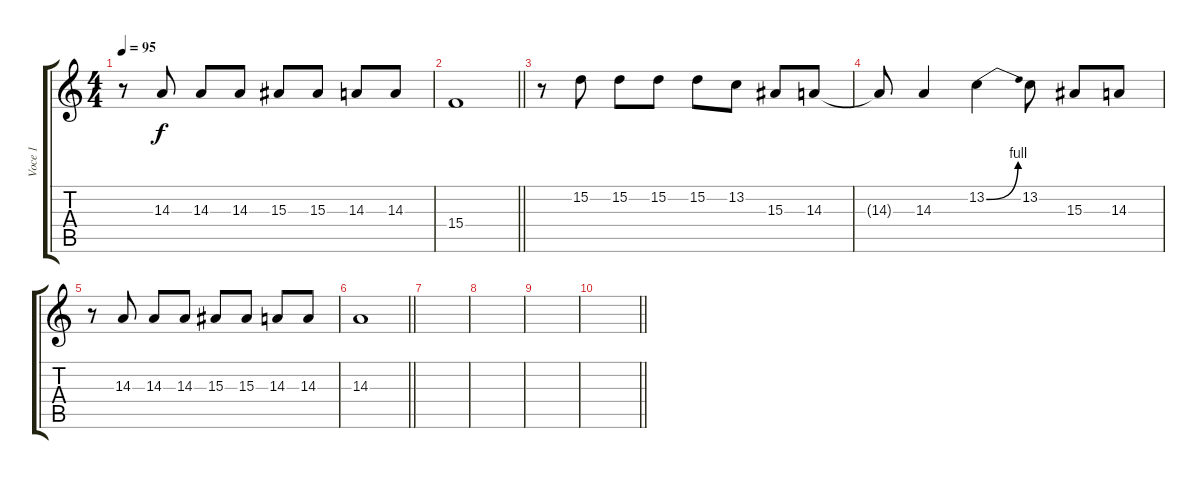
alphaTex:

\track ("Voce 1" "Voce 1") {instrument lead1square}
\staff {score tabs}
\tuning (E4 B3 G3 D3 A2 E2) {hide}
\ts (4 4)
\tempo 95
\clef g2
\ks c
r.8{dy f} 14.3.8 14.3.8 14.3.8 15.3.8 15.3.8 14.3.8 14.3.8 |
\barLineRight lightlight
15.4.1 |
r.8 15.2.8 15.2.8 15.2.8 15.2.8 13.2.8 15.3.8 14.3.8 |
14.3{t}.8 14.3.4 13.2{be (bend 0 0 60 4)}.4 13.2.8 15.3.8 14.3.8 |
r.8 14.3.8 14.3.8 14.3.8 15.3.8 15.3.8 14.3.8 14.3.8 |
\barLineRight lightlight
14.3.1 |
|
|
|
\barLineRight lightlight
